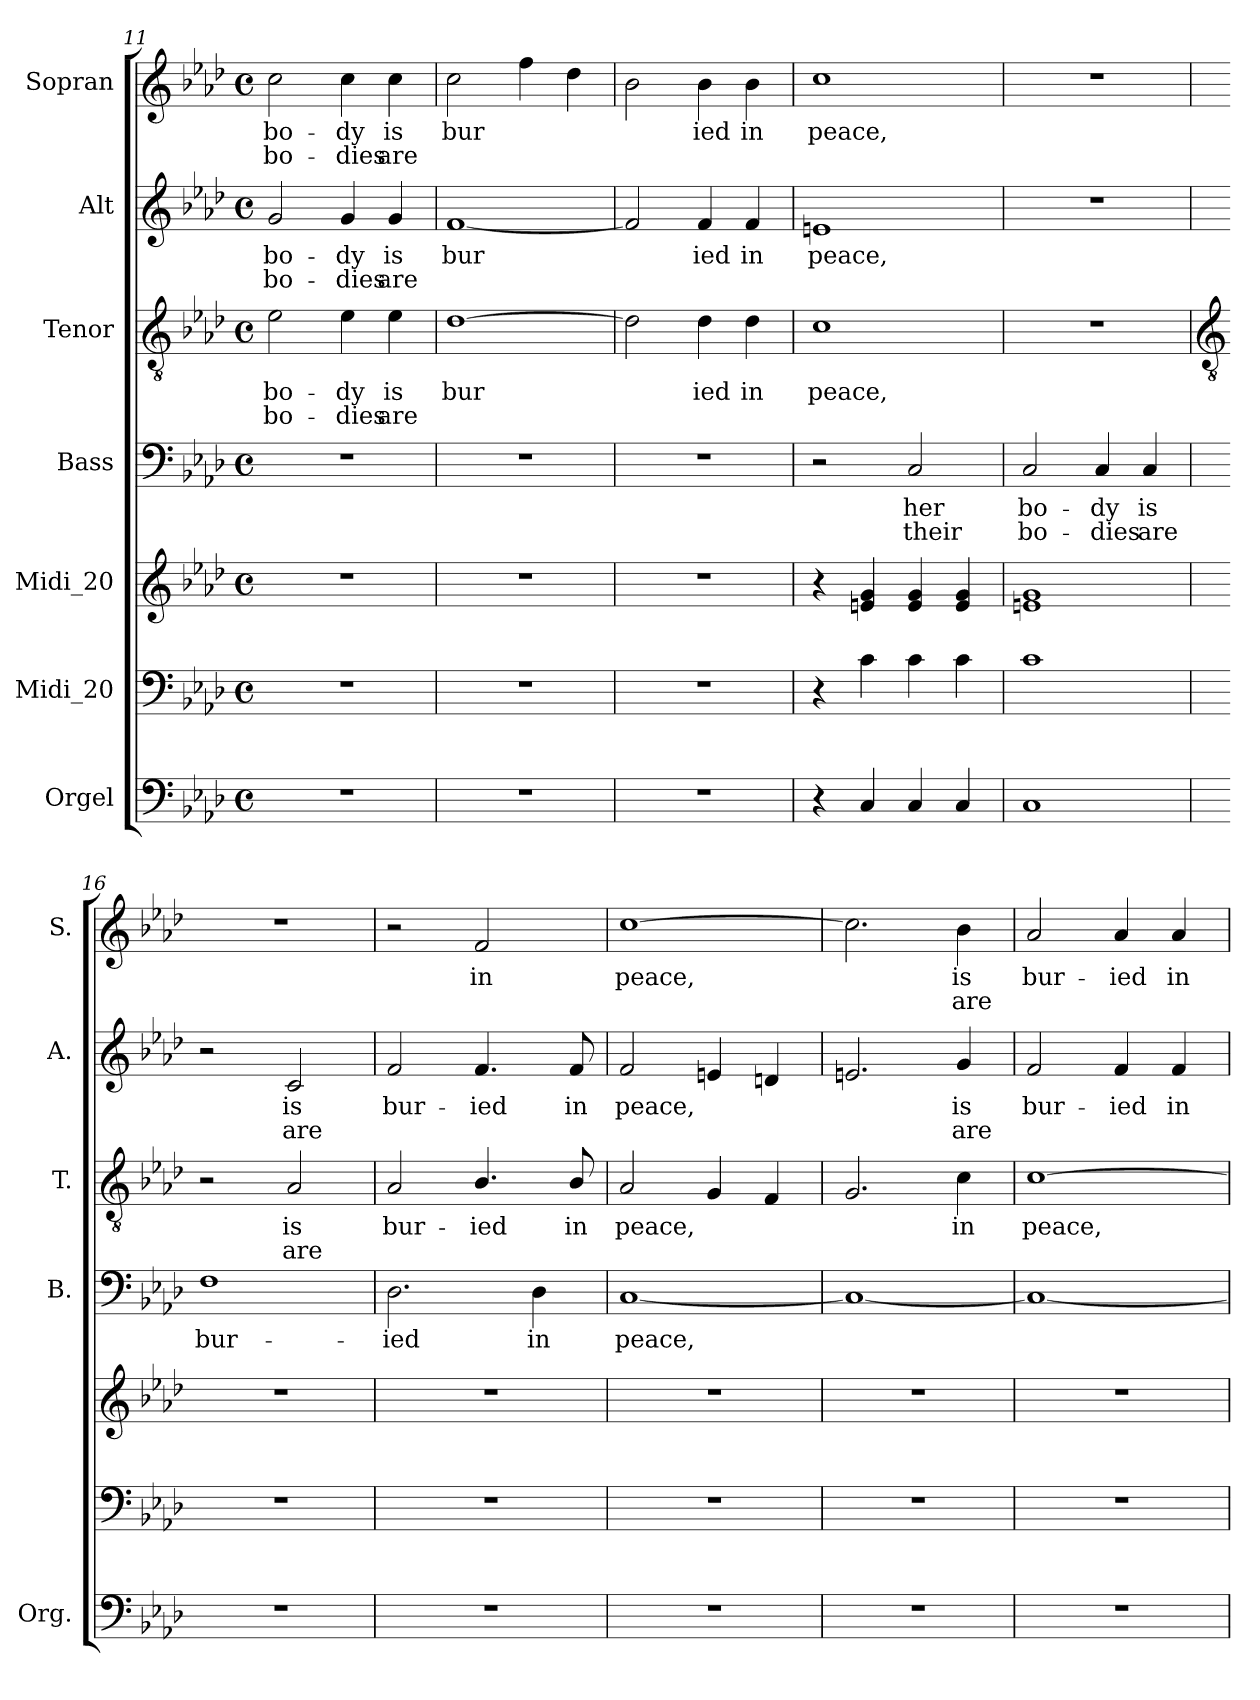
**kern	**kern	**kern	**kern	**text	**text	**kern	**text	**text	**kern	**text	**text	**kern	**text	**text
*part7	*part6	*part5	*part4	*part4	*part4	*part3	*part3	*part3	*part2	*part2	*part2	*part1	*part1	*part1
*staff7	*staff6	*staff5	*staff4	*staff4	*staff4	*staff3	*staff3	*staff3	*staff2	*staff2	*staff2	*staff1	*staff1	*staff1
*I"Orgel	*I"Midi_20	*I"Midi_20	*I"Bass	*	*	*I"Tenor	*	*	*I"Alt	*	*	*I"Sopran	*	*
*I'Org.	*	*	*I'B.	*	*	*I'T.	*	*	*I'A.	*	*	*I'S.	*	*
*clefF4	*clefF4	*clefG2	*clefF4	*	*	*clefGv2	*	*	*clefG2	*	*	*clefG2	*	*
*k[b-e-a-d-]	*k[b-e-a-d-]	*k[b-e-a-d-]	*k[b-e-a-d-]	*	*	*k[b-e-a-d-]	*	*	*k[b-e-a-d-]	*	*	*k[b-e-a-d-]	*	*
*A-:	*A-:	*A-:	*A-:	*	*	*A-:	*	*	*A-:	*	*	*A-:	*	*
*M4/4	*M4/4	*M4/4	*M4/4	*	*	*M4/4	*	*	*M4/4	*	*	*M4/4	*	*
*met(c)	*met(c)	*met(c)	*met(c)	*	*	*met(c)	*	*	*met(c)	*	*	*met(c)	*	*
=11	=11	=11	=11	=11	=11	=11	=11	=11	=11	=11	=11	=11	=11	=11
!	!	!	!	!	!	!	!LO:LY:b	!LO:LY:b	!	!LO:LY:b	!LO:LY:b	!	!LO:LY:b	!LO:LY:b
1r	1r	1r	1r	.	.	2e-	bo-	-bo-	2g	bo-	-bo-	2cc	bo-	-bo-
!	!	!	!	!	!	!	!LO:LY:b	!LO:LY:b	!	!LO:LY:b	!LO:LY:b	!	!LO:LY:b	!LO:LY:b
.	.	.	.	.	.	4e-	-dy	dies	4g	-dy	dies	4cc	-dy	dies
!	!	!	!	!	!	!	!LO:LY:b	!LO:LY:b	!	!LO:LY:b	!LO:LY:b	!	!LO:LY:b	!LO:LY:b
.	.	.	.	.	.	4e-	is	are	4g	is	are	4cc	is	are
=12	=12	=12	=12	=12	=12	=12	=12	=12	=12	=12	=12	=12	=12	=12
!	!	!	!	!	!	!	!LO:LY:b	!	!	!LO:LY:b	!	!	!LO:LY:b	!
1r	1r	1r	1r	.	.	[1d-	bur	.	[1f	bur	.	2cc	bur	.
.	.	.	.	.	.	.	.	.	.	.	.	4ff	.	.
.	.	.	.	.	.	.	.	.	.	.	.	4dd-	.	.
=13	=13	=13	=13	=13	=13	=13	=13	=13	=13	=13	=13	=13	=13	=13
1r	1r	1r	1r	.	.	2d-]	.	.	2f]	.	.	2b-	.	.
!	!	!	!	!	!	!	!LO:LY:b	!	!	!LO:LY:b	!	!	!LO:LY:b	!
.	.	.	.	.	.	4d-	ied	.	4f	ied	.	4b-	ied	.
!	!	!	!	!	!	!	!LO:LY:b	!	!	!LO:LY:b	!	!	!LO:LY:b	!
.	.	.	.	.	.	4d-	in	.	4f	in	.	4b-	in	.
=14	=14	=14	=14	=14	=14	=14	=14	=14	=14	=14	=14	=14	=14	=14
!	!	!	!	!	!	!	!LO:LY:b	!	!	!LO:LY:b	!	!	!LO:LY:b	!
4r	4r	4r	2r	.	.	1c	peace,	.	1en	peace,	.	1cc	peace,	.
4C	4c	4en 4g	.	.	.	.	.	.	.	.	.	.	.	.
!	!	!	!	!LO:LY:b	!LO:LY:b	!	!	!	!	!	!	!	!	!
4C	4c	4e 4g	2C	her	their	.	.	.	.	.	.	.	.	.
4C	4c	4e 4g	.	.	.	.	.	.	.	.	.	.	.	.
=15	=15	=15	=15	=15	=15	=15	=15	=15	=15	=15	=15	=15	=15	=15
!	!	!	!	!LO:LY:b	!LO:LY:b	!	!	!	!	!	!	!	!	!
1C	1c	1en 1g	2C	bo-	-bo-	1r	.	.	1r	.	.	1r	.	.
!	!	!	!	!LO:LY:b	!LO:LY:b	!	!	!	!	!	!	!	!	!
.	.	.	4C	-dy	dies	.	.	.	.	.	.	.	.	.
!	!	!	!	!LO:LY:b	!LO:LY:b	!	!	!	!	!	!	!	!	!
.	.	.	4C	is	are	.	.	.	.	.	.	.	.	.
!!LO:LB:g=z
=16	=16	=16	=16	=16	=16	=16	=16	=16	=16	=16	=16	=16	=16	=16
*	*	*	*	*	*	*clefGv2	*	*	*	*	*	*	*	*
!	!	!	!	!LO:LY:b	!	!	!	!	!	!	!	!	!	!
1r	1r	1r	1F	bur-	.	2r	.	.	2r	.	.	1r	.	.
!	!	!	!	!	!	!	!LO:LY:b	!LO:LY:b	!	!LO:LY:b	!LO:LY:b	!	!	!
.	.	.	.	.	.	2A-	is	are	2c	is	are	.	.	.
=17	=17	=17	=17	=17	=17	=17	=17	=17	=17	=17	=17	=17	=17	=17
!	!	!	!	!LO:LY:b	!	!	!LO:LY:b	!	!	!LO:LY:b	!	!	!	!
1r	1r	1r	2.D-	-ied	.	2A-	bur-	.	2f	bur-	.	2r	.	.
!	!	!	!	!	!	!	!LO:LY:b	!	!	!LO:LY:b	!	!	!LO:LY:b	!
.	.	.	.	.	.	4.B-/	-ied	.	4.f	-ied	.	2f	in	.
!	!	!	!	!LO:LY:b	!	!	!	!	!	!	!	!	!	!
.	.	.	4D-	in	.	.	.	.	.	.	.	.	.	.
!	!	!	!	!	!	!	!LO:LY:b	!	!	!LO:LY:b	!	!	!	!
.	.	.	.	.	.	8B-/	in	.	8f	in	.	.	.	.
=18	=18	=18	=18	=18	=18	=18	=18	=18	=18	=18	=18	=18	=18	=18
!	!	!	!	!LO:LY:b	!	!	!LO:LY:b	!	!	!LO:LY:b	!	!	!LO:LY:b	!
1r	1r	1r	[1C	peace,	.	2A-	peace,	.	2f	peace,	.	[1cc	peace,	.
.	.	.	.	.	.	4G	.	.	4en	.	.	.	.	.
.	.	.	.	.	.	4F	.	.	4dn	.	.	.	.	.
=19	=19	=19	=19	=19	=19	=19	=19	=19	=19	=19	=19	=19	=19	=19
1r	1r	1r	1C_	.	.	2.G	.	.	2.en	.	.	2.cc]	.	.
!	!	!	!	!	!	!	!LO:LY:b	!	!	!LO:LY:b	!LO:LY:b	!	!LO:LY:b	!LO:LY:b
.	.	.	.	.	.	4c	in	.	4g	is	are	4b-	is	are
=20	=20	=20	=20	=20	=20	=20	=20	=20	=20	=20	=20	=20	=20	=20
!	!	!	!	!	!	!	!LO:LY:b	!	!	!LO:LY:b	!	!	!LO:LY:b	!
1r	1r	1r	1C_	.	.	[1c	peace,	.	2f	bur-	.	2a-	bur-	.
!	!	!	!	!	!	!	!	!	!	!LO:LY:b	!	!	!LO:LY:b	!
.	.	.	.	.	.	.	.	.	4f	-ied	.	4a-	-ied	.
!	!	!	!	!	!	!	!	!	!	!LO:LY:b	!	!	!LO:LY:b	!
.	.	.	.	.	.	.	.	.	4f	in	.	4a-	in	.
=	=	=	=	=	=	=	=	=	=	=	=	=	=	=
*-	*-	*-	*-	*-	*-	*-	*-	*-	*-	*-	*-	*-	*-	*-
